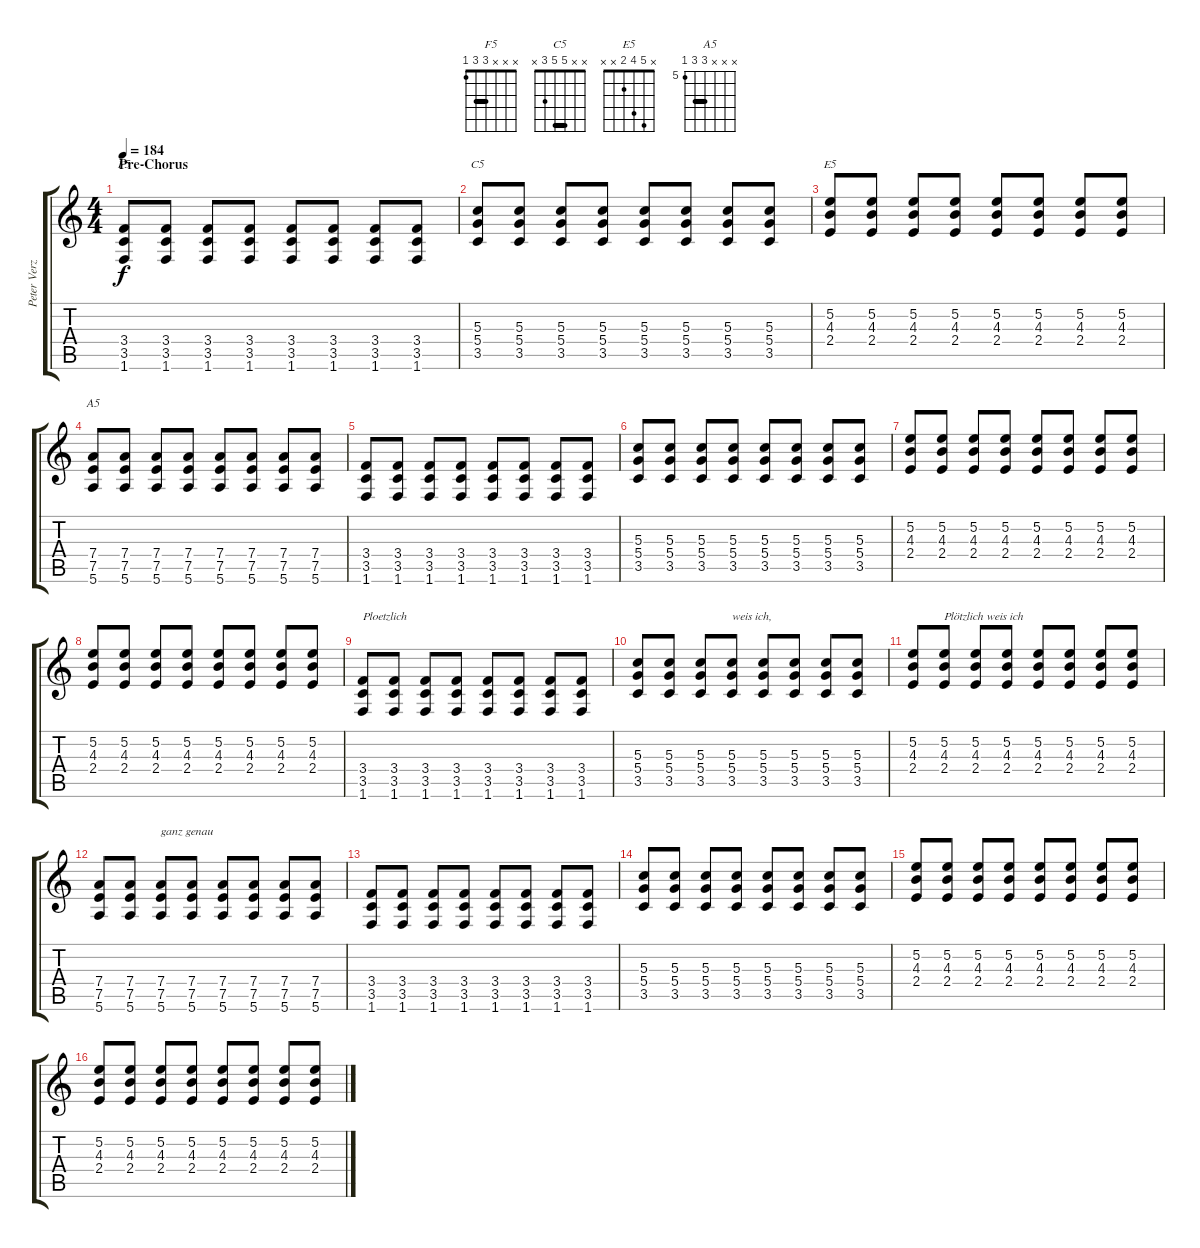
\track ("Peter Verzerrt" "Peter Verz") {instrument overdrivenguitar}
\staff {score tabs}
\tuning (E4 B3 G3 D3 A2 E2) {hide}
\chord ("F5" x x x 3 3 1) {barre 3}
\chord ("C5" x x 5 5 3 x) {barre 5}
\chord ("E5" x 5 4 2 x x)
\chord ("A5" x x x 7 7 5) {firstfret 5 barre 7}
\ts (4 4)
\section ("" "Pre-Chorus")
\tempo 184
\clef g2
\ks c
(3.4 3.5 1.6).8{ch "F5" dy f} (3.4 3.5 1.6).8 (3.4 3.5 1.6).8 (3.4 3.5 1.6).8 (3.4 3.5 1.6).8 (3.4 3.5 1.6).8 (3.4 3.5 1.6).8 (3.4 3.5 1.6).8 |
(5.3 5.4 3.5).8{ch "C5"} (5.3 5.4 3.5).8 (5.3 5.4 3.5).8 (5.3 5.4 3.5).8 (5.3 5.4 3.5).8 (5.3 5.4 3.5).8 (5.3 5.4 3.5).8 (5.3 5.4 3.5).8 |
(5.2 4.3 2.4).8{ch "E5"} (5.2 4.3 2.4).8 (5.2 4.3 2.4).8 (5.2 4.3 2.4).8 (5.2 4.3 2.4).8 (5.2 4.3 2.4).8 (5.2 4.3 2.4).8 (5.2 4.3 2.4).8 |
(7.4 7.5 5.6).8{ch "A5"} (7.4 7.5 5.6).8 (7.4 7.5 5.6).8 (7.4 7.5 5.6).8 (7.4 7.5 5.6).8 (7.4 7.5 5.6).8 (7.4 7.5 5.6).8 (7.4 7.5 5.6).8 |
(3.4 3.5 1.6).8 (3.4 3.5 1.6).8 (3.4 3.5 1.6).8 (3.4 3.5 1.6).8 (3.4 3.5 1.6).8 (3.4 3.5 1.6).8 (3.4 3.5 1.6).8 (3.4 3.5 1.6).8 |
(5.3 5.4 3.5).8 (5.3 5.4 3.5).8 (5.3 5.4 3.5).8 (5.3 5.4 3.5).8 (5.3 5.4 3.5).8 (5.3 5.4 3.5).8 (5.3 5.4 3.5).8 (5.3 5.4 3.5).8 |
(5.2 4.3 2.4).8 (5.2 4.3 2.4).8 (5.2 4.3 2.4).8 (5.2 4.3 2.4).8 (5.2 4.3 2.4).8 (5.2 4.3 2.4).8 (5.2 4.3 2.4).8 (5.2 4.3 2.4).8 |
(5.2 4.3 2.4).8 (5.2 4.3 2.4).8 (5.2 4.3 2.4).8 (5.2 4.3 2.4).8 (5.2 4.3 2.4).8 (5.2 4.3 2.4).8 (5.2 4.3 2.4).8 (5.2 4.3 2.4).8 |
(3.4 3.5 1.6).8{txt "Ploetzlich"} (3.4 3.5 1.6).8 (3.4 3.5 1.6).8 (3.4 3.5 1.6).8 (3.4 3.5 1.6).8 (3.4 3.5 1.6).8 (3.4 3.5 1.6).8 (3.4 3.5 1.6).8 |
(5.3 5.4 3.5).8 (5.3 5.4 3.5).8 (5.3 5.4 3.5).8 (5.3 5.4 3.5).8{txt "weis ich,"} (5.3 5.4 3.5).8 (5.3 5.4 3.5).8 (5.3 5.4 3.5).8 (5.3 5.4 3.5).8 |
(5.2 4.3 2.4).8 (5.2 4.3 2.4).8{txt "Plötzlich weis ich"} (5.2 4.3 2.4).8 (5.2 4.3 2.4).8 (5.2 4.3 2.4).8 (5.2 4.3 2.4).8 (5.2 4.3 2.4).8 (5.2 4.3 2.4).8 |
(7.4 7.5 5.6).8 (7.4 7.5 5.6).8 (7.4 7.5 5.6).8{txt "ganz genau"} (7.4 7.5 5.6).8 (7.4 7.5 5.6).8 (7.4 7.5 5.6).8 (7.4 7.5 5.6).8 (7.4 7.5 5.6).8 |
(3.4 3.5 1.6).8 (3.4 3.5 1.6).8 (3.4 3.5 1.6).8 (3.4 3.5 1.6).8 (3.4 3.5 1.6).8 (3.4 3.5 1.6).8 (3.4 3.5 1.6).8 (3.4 3.5 1.6).8 |
(5.3 5.4 3.5).8 (5.3 5.4 3.5).8 (5.3 5.4 3.5).8 (5.3 5.4 3.5).8 (5.3 5.4 3.5).8 (5.3 5.4 3.5).8 (5.3 5.4 3.5).8 (5.3 5.4 3.5).8 |
(5.2 4.3 2.4).8 (5.2 4.3 2.4).8 (5.2 4.3 2.4).8 (5.2 4.3 2.4).8 (5.2 4.3 2.4).8 (5.2 4.3 2.4).8 (5.2 4.3 2.4).8 (5.2 4.3 2.4).8 |
(5.2 4.3 2.4).8 (5.2 4.3 2.4).8 (5.2 4.3 2.4).8 (5.2 4.3 2.4).8 (5.2 4.3 2.4).8 (5.2 4.3 2.4).8 (5.2 4.3 2.4).8 (5.2 4.3 2.4).8
